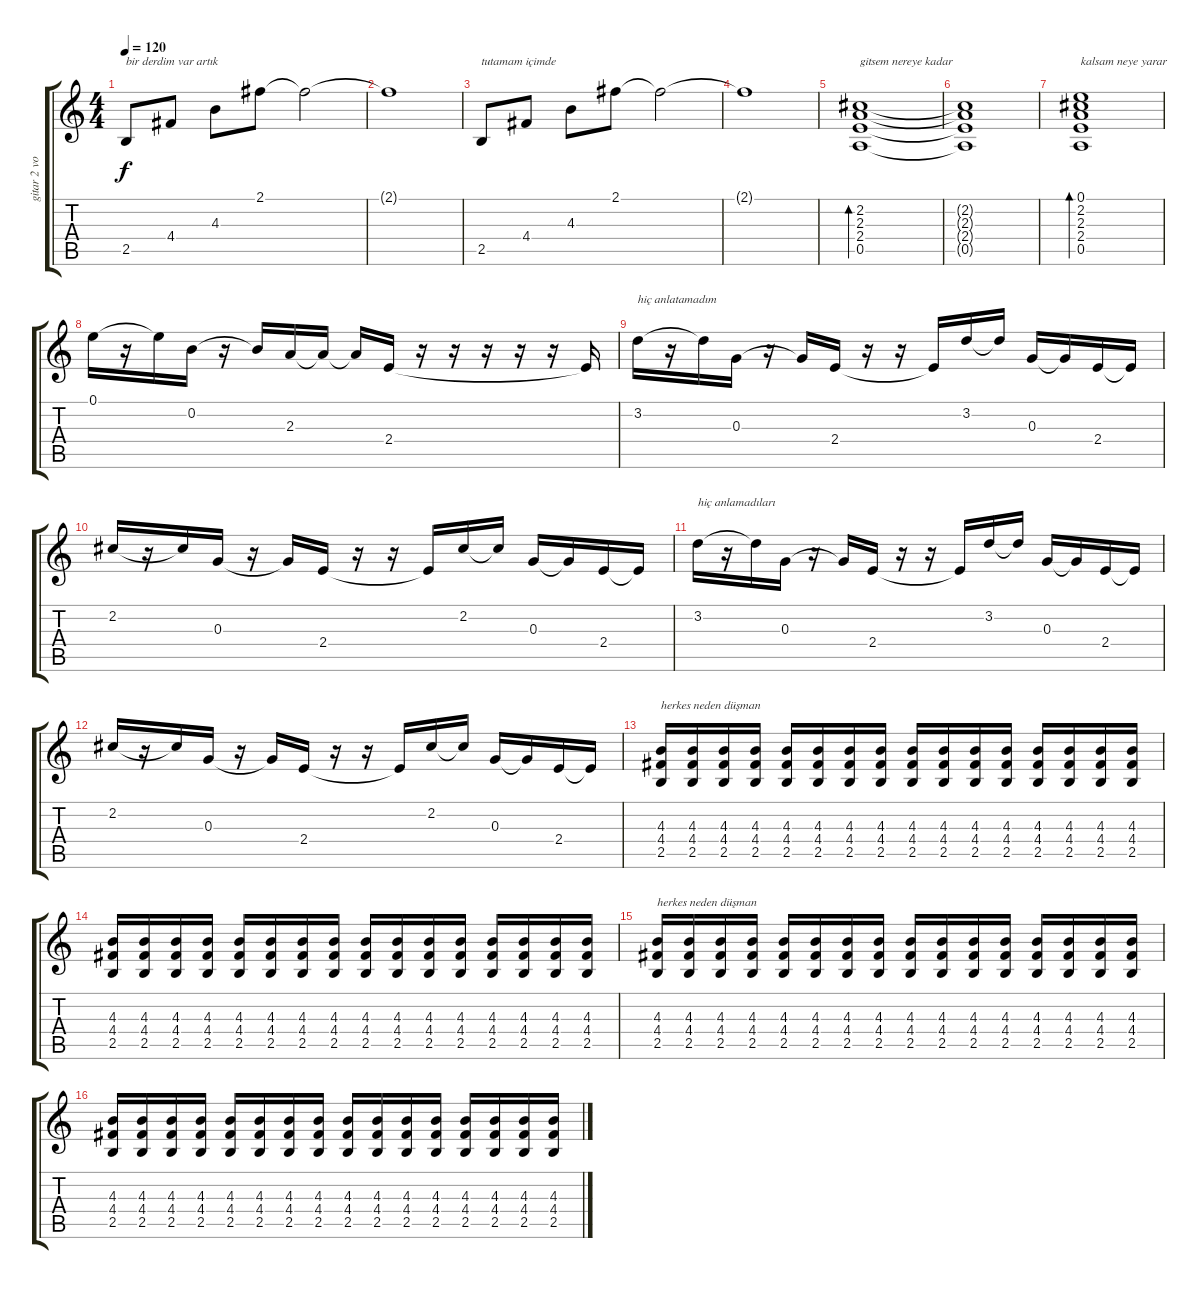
\track ("gitar 2 vokal" "gitar 2 vo") {instrument electricguitarclean}
\staff {score tabs}
\tuning (E4 B3 G3 D3 A2 E2) {hide}
\ts (4 4)
\tempo 120
\clef g2
\ks c
2.5.8{txt "bir derdim var artık" dy f} 4.4.8 4.3.8 2.1.8 2.1{t}.2 |
2.1{t}.1 |
2.5.8{txt "tutamam içimde"} 4.4.8 4.3.8 2.1.8 2.1{t}.2 |
2.1{t}.1 |
(2.2 2.3 2.4 0.5).1{bd 240 txt "gitsem nereye kadar"} |
(2.2{t} 2.3{t} 2.4{t} 0.5{t}).1 |
(0.1 2.2 2.3 2.4 0.5).1{bd 240 txt "kalsam neye yarar"} |
0.1.16 r.16 0.1{t}.16 0.2.16 r.16 0.2{t}.16 2.3.16 2.3{t}.16 2.3{t}.16 2.4.16 r.16 r.16 r.16 r.16 r.16 2.4{t}.16 |
3.2.16{txt "hiç anlatamadım"} r.16 3.2{t}.16 0.3.16 r.16 0.3{t}.16 2.4.16 r.16 r.16 2.4{t}.16 3.2.16 3.2{t}.16 0.3.16 0.3{t}.16 2.4.16 2.4{t}.16 |
2.2.16 r.16 2.2{t}.16 0.3.16 r.16 0.3{t}.16 2.4.16 r.16 r.16 2.4{t}.16 2.2.16 2.2{t}.16 0.3.16 0.3{t}.16 2.4.16 2.4{t}.16 |
3.2.16{txt "hiç anlamadıları"} r.16 3.2{t}.16 0.3.16 r.16 0.3{t}.16 2.4.16 r.16 r.16 2.4{t}.16 3.2.16 3.2{t}.16 0.3.16 0.3{t}.16 2.4.16 2.4{t}.16 |
2.2.16 r.16 2.2{t}.16 0.3.16 r.16 0.3{t}.16 2.4.16 r.16 r.16 2.4{t}.16 2.2.16 2.2{t}.16 0.3.16 0.3{t}.16 2.4.16 2.4{t}.16 |
(4.3 4.4 2.5).16{txt "herkes neden düşman"} (4.3 4.4 2.5).16 (4.3 4.4 2.5).16 (4.3 4.4 2.5).16 (4.3 4.4 2.5).16 (4.3 4.4 2.5).16 (4.3 4.4 2.5).16 (4.3 4.4 2.5).16 (4.3 4.4 2.5).16 (4.3 4.4 2.5).16 (4.3 4.4 2.5).16 (4.3 4.4 2.5).16 (4.3 4.4 2.5).16 (4.3 4.4 2.5).16 (4.3 4.4 2.5).16 (4.3 4.4 2.5).16 |
(4.3 4.4 2.5).16 (4.3 4.4 2.5).16 (4.3 4.4 2.5).16 (4.3 4.4 2.5).16 (4.3 4.4 2.5).16 (4.3 4.4 2.5).16 (4.3 4.4 2.5).16 (4.3 4.4 2.5).16 (4.3 4.4 2.5).16 (4.3 4.4 2.5).16 (4.3 4.4 2.5).16 (4.3 4.4 2.5).16 (4.3 4.4 2.5).16 (4.3 4.4 2.5).16 (4.3 4.4 2.5).16 (4.3 4.4 2.5).16 |
(4.3 4.4 2.5).16{txt "herkes neden düşman"} (4.3 4.4 2.5).16 (4.3 4.4 2.5).16 (4.3 4.4 2.5).16 (4.3 4.4 2.5).16 (4.3 4.4 2.5).16 (4.3 4.4 2.5).16 (4.3 4.4 2.5).16 (4.3 4.4 2.5).16 (4.3 4.4 2.5).16 (4.3 4.4 2.5).16 (4.3 4.4 2.5).16 (4.3 4.4 2.5).16 (4.3 4.4 2.5).16 (4.3 4.4 2.5).16 (4.3 4.4 2.5).16 |
(4.3 4.4 2.5).16 (4.3 4.4 2.5).16 (4.3 4.4 2.5).16 (4.3 4.4 2.5).16 (4.3 4.4 2.5).16 (4.3 4.4 2.5).16 (4.3 4.4 2.5).16 (4.3 4.4 2.5).16 (4.3 4.4 2.5).16 (4.3 4.4 2.5).16 (4.3 4.4 2.5).16 (4.3 4.4 2.5).16 (4.3 4.4 2.5).16 (4.3 4.4 2.5).16 (4.3 4.4 2.5).16 (4.3 4.4 2.5).16
